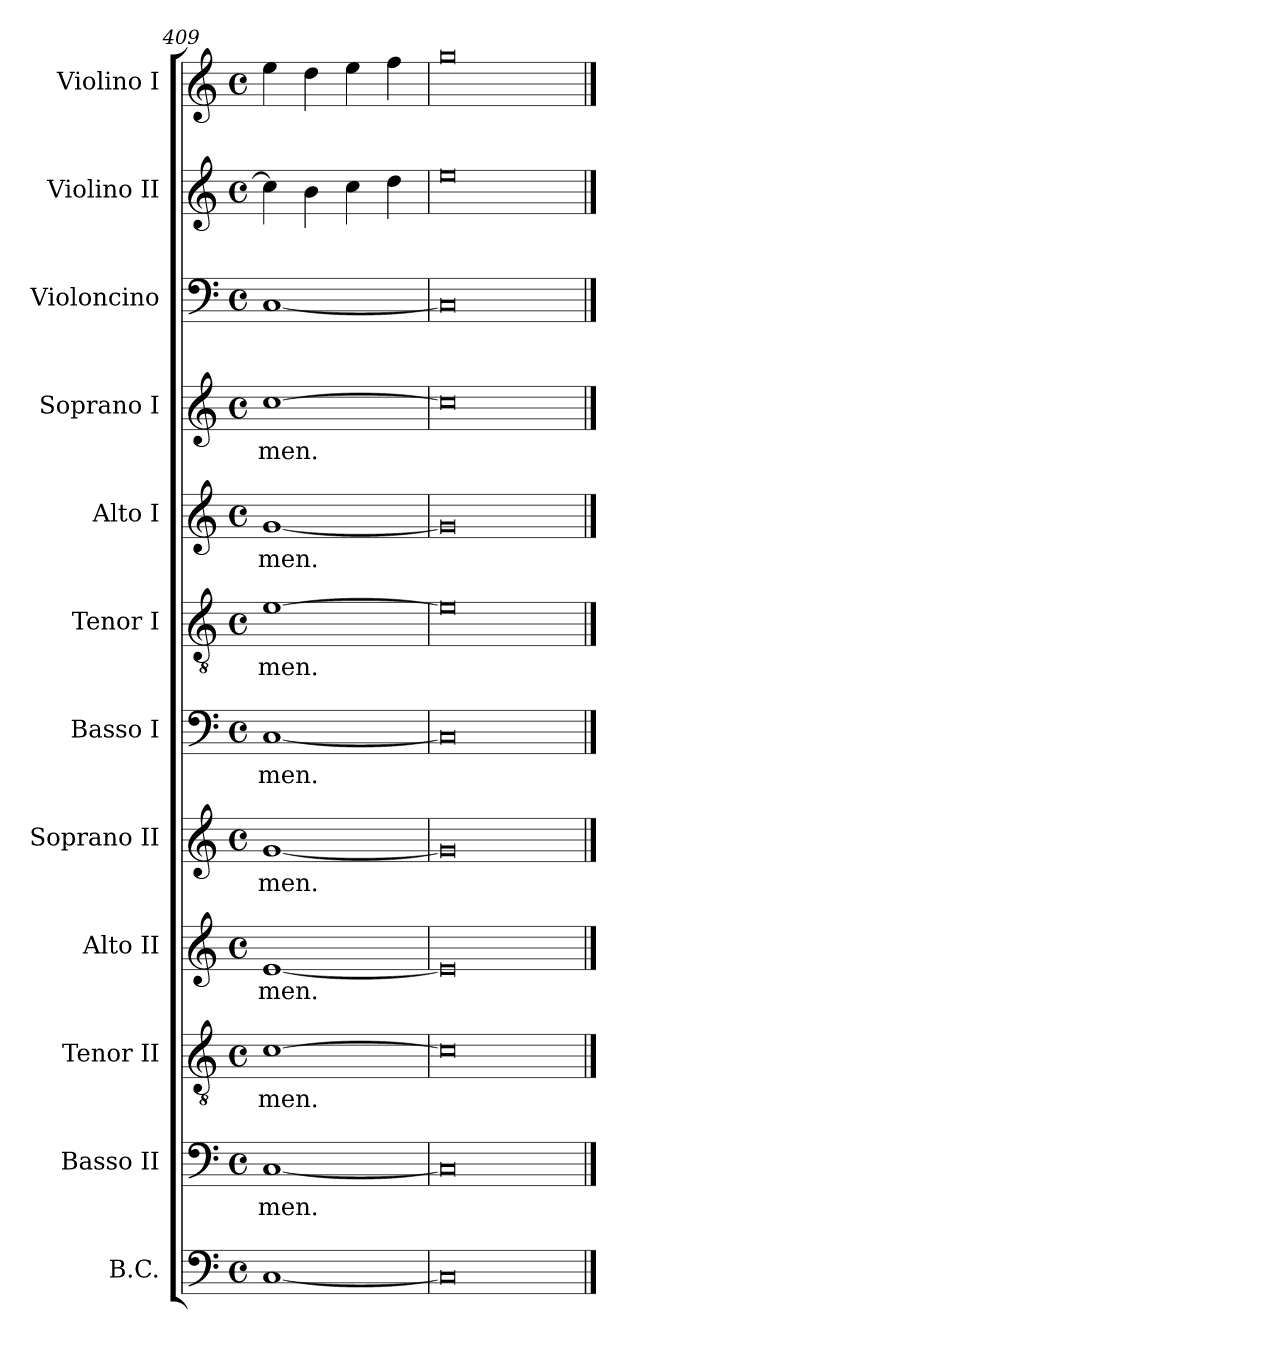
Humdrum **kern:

**kern	**kern	**text	**kern	**text	**kern	**text	**kern	**text	**kern	**text	**kern	**text	**kern	**text	**kern	**text	**kern	**kern	**kern
*part12	*part11	*part11	*part10	*part10	*part9	*part9	*part8	*part8	*part7	*part7	*part6	*part6	*part5	*part5	*part4	*part4	*part3	*part2	*part1
*staff12	*staff11	*staff11	*staff10	*staff10	*staff9	*staff9	*staff8	*staff8	*staff7	*staff7	*staff6	*staff6	*staff5	*staff5	*staff4	*staff4	*staff3	*staff2	*staff1
*I"B.C.	*I"Basso II	*	*I"Tenor II	*	*I"Alto II	*	*I"Soprano II	*	*I"Basso I	*	*I"Tenor I	*	*I"Alto I	*	*I"Soprano I	*	*I"Violoncino	*I"Violino II	*I"Violino I
*I'BC	*I'B 2	*	*I'T 2	*	*I'A 2	*	*I'S 2	*	*I'B 1	*	*I'T 1	*	*I'A 1	*	*I'S 1	*	*I'Vc.	*I'Vln. II	*I'Vln. I
*clefF4	*clefF4	*	*clefGv2	*	*clefG2	*	*clefG2	*	*clefF4	*	*clefGv2	*	*clefG2	*	*clefG2	*	*clefF4	*clefG2	*clefG2
*k[]	*k[]	*	*k[]	*	*k[]	*	*k[]	*	*k[]	*	*k[]	*	*k[]	*	*k[]	*	*k[]	*k[]	*k[]
*C:	*C:	*	*C:	*	*C:	*	*C:	*	*C:	*	*C:	*	*C:	*	*C:	*	*C:	*C:	*C:
*M4/4	*M4/4	*	*M4/4	*	*M4/4	*	*M4/4	*	*M4/4	*	*M4/4	*	*M4/4	*	*M4/4	*	*M4/4	*M4/4	*M4/4
*met(c)	*met(c)	*	*met(c)	*	*met(c)	*	*met(c)	*	*met(c)	*	*met(c)	*	*met(c)	*	*met(c)	*	*met(c)	*met(c)	*met(c)
=409	=409	=409	=409	=409	=409	=409	=409	=409	=409	=409	=409	=409	=409	=409	=409	=409	=409	=409	=409
!	!	!LO:LY:b	!	!	!	!	!	!	!	!	!	!	!	!	!	!	!	!	!
!	!	!	!	!LO:LY:b	!	!	!	!	!	!	!	!	!	!	!	!	!	!	!
!	!	!	!	!	!	!LO:LY:b	!	!	!	!	!	!	!	!	!	!	!	!	!
!	!	!	!	!	!	!	!	!LO:LY:b	!	!	!	!	!	!	!	!	!	!	!
!	!	!	!	!	!	!	!	!	!	!LO:LY:b	!	!	!	!	!	!	!	!	!
!	!	!	!	!	!	!	!	!	!	!	!	!LO:LY:b	!	!	!	!	!	!	!
!	!	!	!	!	!	!	!	!	!	!	!	!	!	!LO:LY:b	!	!	!	!	!
!	!	!	!	!	!	!	!	!	!	!	!	!	!	!	!	!LO:LY:b	!	!	!
[1C	[1C	-men.	[1c	-men.	[1e	-men.	[1g	-men.	[1C	-men.	[1e	-men.	[1g	-men.	[1cc	-men.	[1C	4cc\]	4ee\
.	.	.	.	.	.	.	.	.	.	.	.	.	.	.	.	.	.	4b\	4dd\
.	.	.	.	.	.	.	.	.	.	.	.	.	.	.	.	.	.	4cc\	4ee\
.	.	.	.	.	.	.	.	.	.	.	.	.	.	.	.	.	.	4dd\	4ff\
=410	=410	=410	=410	=410	=410	=410	=410	=410	=410	=410	=410	=410	=410	=410	=410	=410	=410	=410	=410
0C]	0C]	.	0c]	.	0e]	.	0g]	.	0C]	.	0e]	.	0g]	.	0cc]	.	0C]	0ee	0gg
==	==	==	==	==	==	==	==	==	==	==	==	==	==	==	==	==	==	==	==
*-	*-	*-	*-	*-	*-	*-	*-	*-	*-	*-	*-	*-	*-	*-	*-	*-	*-	*-	*-
